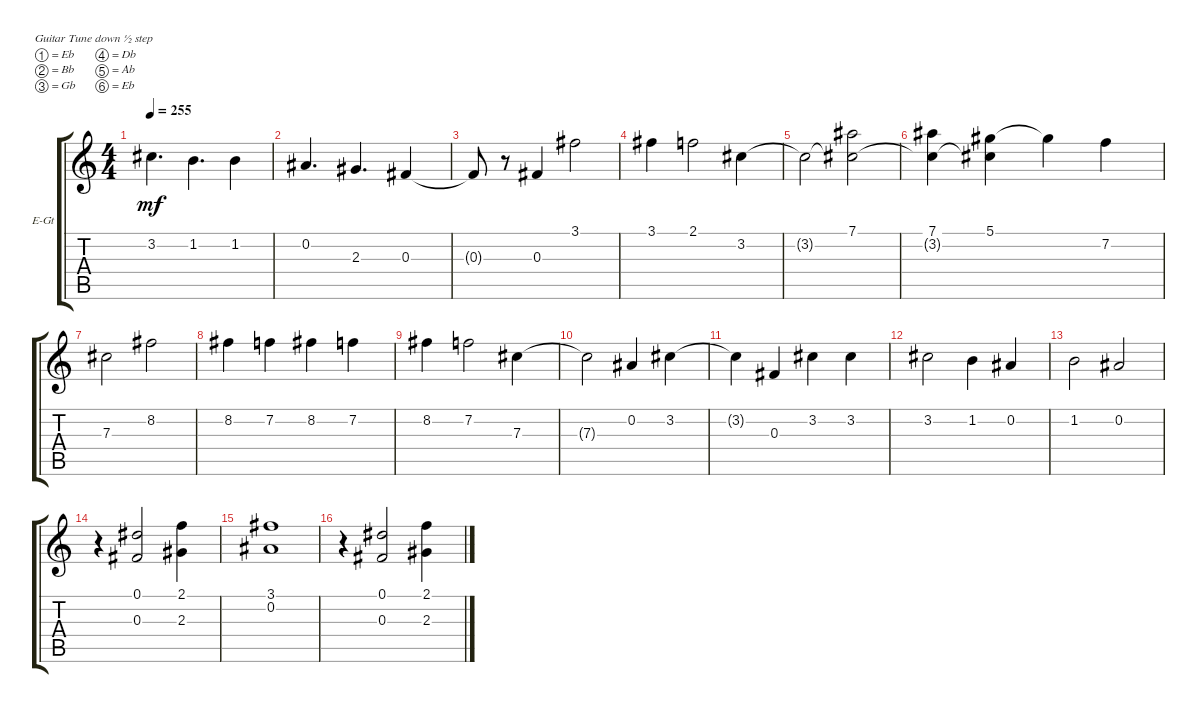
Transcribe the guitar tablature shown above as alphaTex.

\bracketExtendMode groupsimilarinstruments
\firstSystemTrackNameOrientation horizontal
\otherSystemsTrackNameOrientation horizontal
\track ("Vocals" "E-Gt") {instrument electricguitarclean}
\staff {score tabs}
\tuning (Eb4 Bb3 Gb3 Db3 Ab2 Eb2)
\ts (4 4)
\tempo 255
\clef g2
\scale
0.333333
\ks c
3.2.4{d dy mf} 1.2.4{d} 1.2.4 |
\scale
0.333333 0.2.4{d} 2.3.4{d} 0.3.4 |
\scale
0.333333 0.3{t}.8 r.8 0.3.4 3.1.2 |
\scale
0.333333 3.1.4 2.1.2 3.2.4 |
\scale
0.333333 3.2{t}.2 (3.2{t} 7.1).2 |
\scale
0.333333 (3.2{t} 7.1).4 (3.2{t} 5.1).4 5.1{t}.4 7.2.4 |
\scale
0.333333 7.3.2 8.2.2 |
\scale
0.333333 8.2.4 7.2.4 8.2.4 7.2.4 |
\scale
0.333333 8.2.4 7.2.2 7.3.4 |
\scale
0.333333 7.3{t}.2 0.2.4 3.2.4 |
\scale
0.333333 3.2{t}.4 0.3.4 3.2.4 3.2.4 |
\scale
0.333333 3.2.2 1.2.4 0.2.4 |
\scale
0.333333 1.2.2 0.2.2 |
\scale
0.333333 r.4 (0.3 0.1).2 (2.3 2.1).4 |
\scale
0.333333 (0.2 3.1).1 |
\scale
0.333333 r.4 (0.3 0.1).2 (2.3 2.1).4
